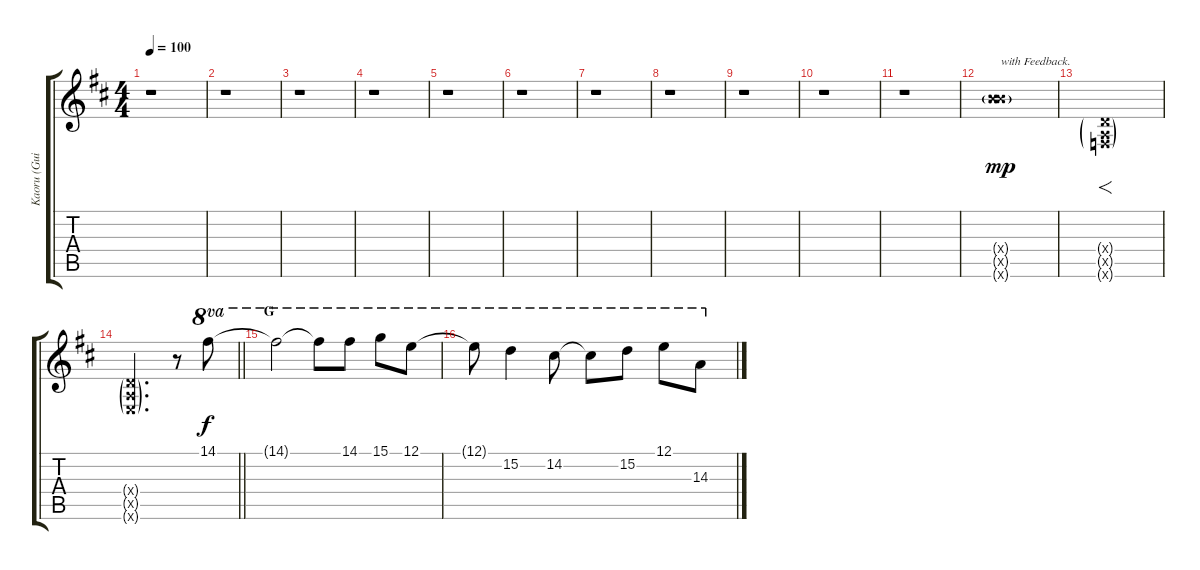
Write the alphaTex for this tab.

\track ("Kaoru (Guitar Solo)" "Kaoru (Gui") {instrument overdrivenguitar}
\staff {score tabs}
\tuning (E4 B3 G3 D3 A2 E2) {hide}
\ts (4 4)
\tempo 100
\clef g2
\ks d
r.1{dy mp} |
r.1 |
r.1 |
r.1 |
r.1 |
r.1 |
r.1 |
r.1 |
r.1 |
r.1 |
r.1 |
(9.4{g x} 14.5{g x} 19.6{g x}).1{txt "with Feedback."} |
(0.4{g x} 0.5{g x} 1.6{g x}).1{f} |
\barLineRight lightlight
(0.4{g x} 0.5{g x} 0.6{g x}).2{d} r.8 14.1.8{ot 8va dy f} |
\section ("" "G")
14.1{t}.2{ot 8va instrument overdrivenguitar} 14.1{t}.8{ot 8va} 14.1.8{ot 8va} 15.1.8{ot 8va} 12.1.8{ot 8va} |
12.1{t}.8{ot 8va} 15.2.4{ot 8va} 14.2.8{ot 8va} 14.2{t}.8{ot 8va} 15.2.8{ot 8va} 12.1.8{ot 8va} 14.3.8{ot 8va}
